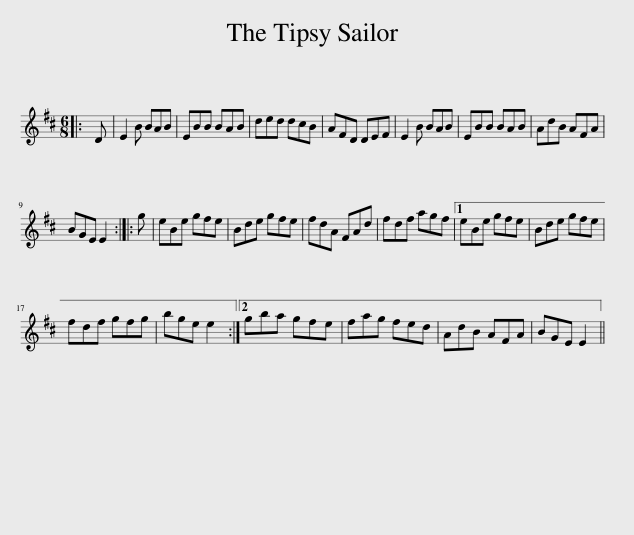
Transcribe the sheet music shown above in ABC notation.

X:1
L:1/8
M:6/8
I:linebreak $
K:D
V:1 treble
V:1
|: D | E2 B BAB | EBB BAB | ded dcB | AFD DEF | %5
 E2 B BAB | EBB BAB | AdB AFA |$ BGE E2 :: g | %10
 eBe gfe | Bde gfe | fdA FAd | fdf agf |1 eBe gfe | %15
 Bde gfe |$ fdf gfg | bge e2 :|2 gba gfe | fag fed | %20
 AdB AFA | BGE E2 || %22
